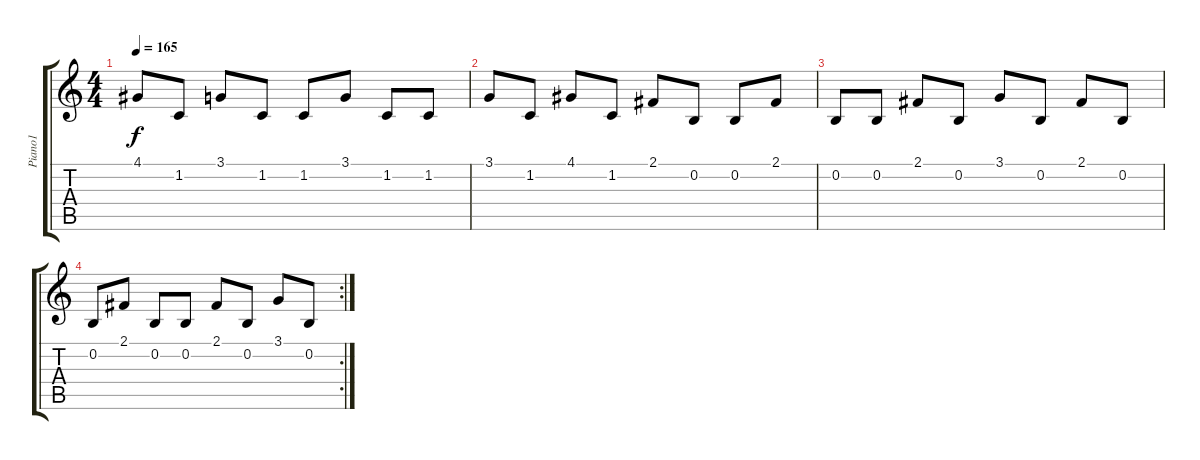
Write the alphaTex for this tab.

\track ("Piano1" "Piano1") {instrument brightacousticpiano}
\staff {score tabs}
\tuning (E4 B3 G3 D3 A2 E2) {hide}
\ts (4 4)
\tempo 165
\clef g2
\ks c
4.1.8{dy f} 1.2.8 3.1.8 1.2.8 1.2.8 3.1.8 1.2.8 1.2.8 |
3.1.8 1.2.8 4.1.8 1.2.8 2.1.8 0.2.8 0.2.8 2.1.8 |
0.2.8 0.2.8 2.1.8 0.2.8 3.1.8 0.2.8 2.1.8 0.2.8 |
\rc 2
0.2.8 2.1.8 0.2.8 0.2.8 2.1.8 0.2.8 3.1.8 0.2.8
